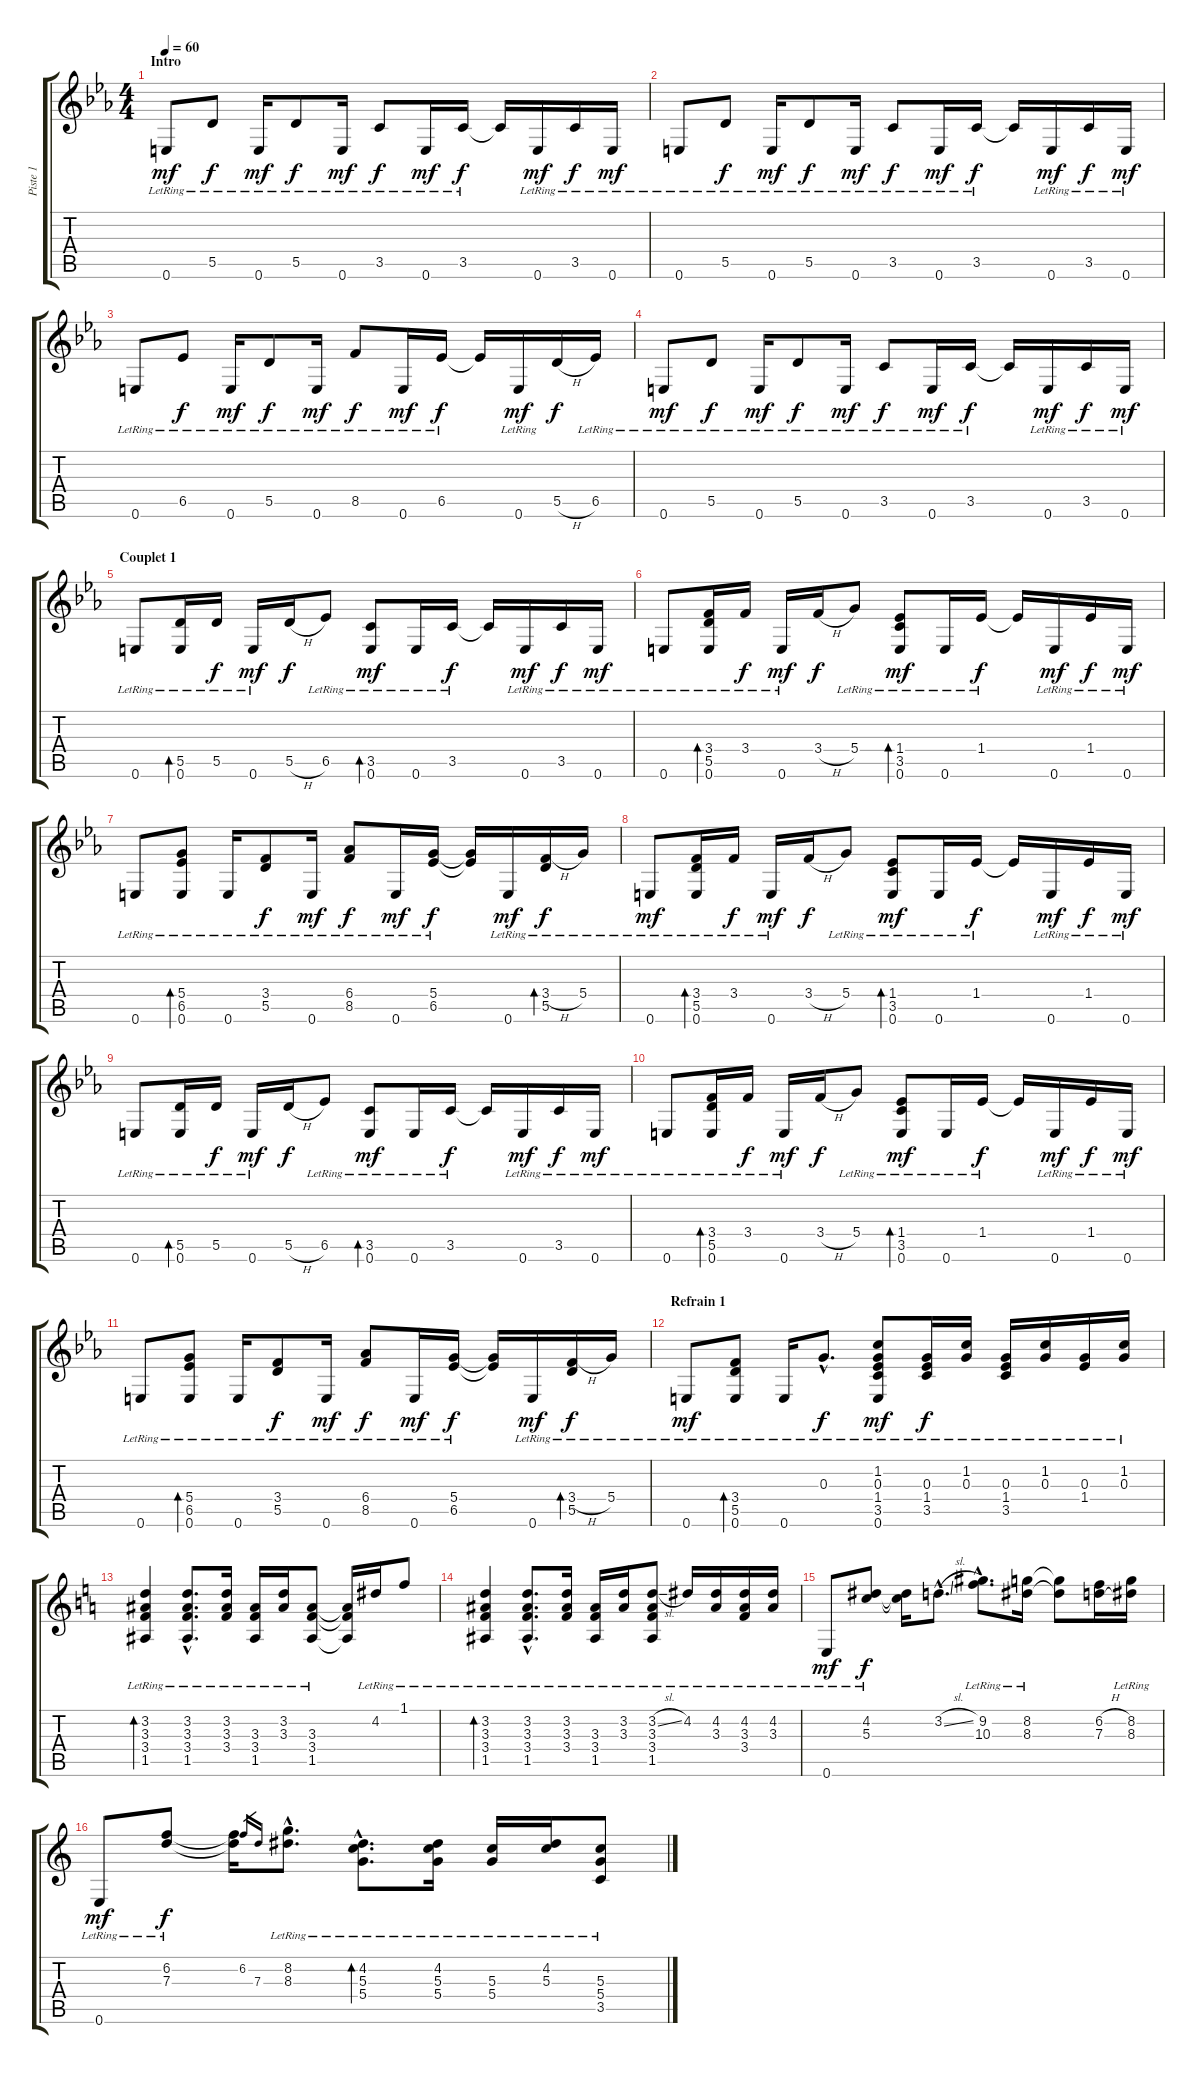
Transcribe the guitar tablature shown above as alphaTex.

\track ("Piste 1" "Piste 1") {instrument acousticguitarsteel}
\staff {score tabs}
\tuning (E4 B3 G3 D3 A2 E2) {hide}
\ts (4 4)
\section ("" "Intro")
\tempo 60
\clef g2
\ks eb
0.6{lr}.8{dy mf instrument acousticguitarsteel} 5.5{lr}.8{dy f} 0.6{lr}.16{dy mf} 5.5{lr}.8{dy f} 0.6{lr}.16{dy mf} 3.5{lr}.8{dy f} 0.6{lr}.16{dy mf} 3.5{lr}.16{dy f} 3.5{t}.16 0.6{lr}.16{dy mf} 3.5{lr}.16{dy f} 0.6{lr}.16{dy mf} |
0.6{lr}.8 5.5{lr}.8{dy f} 0.6{lr}.16{dy mf} 5.5{lr}.8{dy f} 0.6{lr}.16{dy mf} 3.5{lr}.8{dy f} 0.6{lr}.16{dy mf} 3.5{lr}.16{dy f} 3.5{t}.16 0.6{lr}.16{dy mf} 3.5{lr}.16{dy f} 0.6{lr}.16{dy mf} |
0.6{lr}.8 6.5{lr}.8{dy f} 0.6{lr}.16{dy mf} 5.5{lr}.8{dy f} 0.6{lr}.16{dy mf} 8.5{lr}.8{dy f} 0.6{lr}.16{dy mf} 6.5{lr}.16{dy f} 6.5{t}.16 0.6{lr}.16{dy mf} 5.5{h}.16{dy f} 6.5{lr}.16 |
0.6{lr}.8{dy mf} 5.5{lr}.8{dy f} 0.6{lr}.16{dy mf} 5.5{lr}.8{dy f} 0.6{lr}.16{dy mf} 3.5{lr}.8{dy f} 0.6{lr}.16{dy mf} 3.5{lr}.16{dy f} 3.5{t}.16 0.6{lr}.16{dy mf} 3.5{lr}.16{dy f} 0.6{lr}.16{dy mf} |
\section ("" "Couplet 1")
0.6{lr}.8 (5.5{lr} 0.6{lr}).16{bd 480} 5.5{lr}.16{dy f} 0.6{lr}.16{dy mf} 5.5{h}.16{dy f} 6.5{lr}.8 (3.5{lr} 0.6{lr}).8{bd 480 dy mf} 0.6{lr}.16 3.5{lr}.16{dy f} 3.5{t}.16 0.6{lr}.16{dy mf} 3.5{lr}.16{dy f} 0.6{lr}.16{dy mf} |
0.6{lr}.8 (3.4{lr} 5.5{lr} 0.6{lr}).16{bd 480} 3.4{lr}.16{dy f} 0.6{lr}.16{dy mf} 3.4{h}.16{dy f} 5.4{lr}.8 (1.4{lr} 3.5{lr} 0.6{lr}).8{bd 480 dy mf} 0.6{lr}.16 1.4{lr}.16{dy f} 1.4{t}.16 0.6{lr}.16{dy mf} 1.4{lr}.16{dy f} 0.6{lr}.16{dy mf} |
0.6{lr}.8 (5.4{lr} 6.5{lr} 0.6{lr}).8{bd 480} 0.6{lr}.16 (3.4{lr} 5.5{lr}).8{dy f} 0.6{lr}.16{dy mf} (6.4{lr} 8.5{lr}).8{dy f} 0.6{lr}.16{dy mf} (5.4{lr} 6.5{lr}).16{dy f} (5.4{t} 6.5{t}).16 0.6{lr}.16{dy mf} (3.4{h} 5.5{lr}).16{bd 480 dy f} 5.4{lr}.16 |
0.6{lr}.8{dy mf} (3.4{lr} 5.5{lr} 0.6{lr}).16{bd 480} 3.4{lr}.16{dy f} 0.6{lr}.16{dy mf} 3.4{h}.16{dy f} 5.4{lr}.8 (1.4{lr} 3.5{lr} 0.6{lr}).8{bd 480 dy mf} 0.6{lr}.16 1.4{lr}.16{dy f} 1.4{t}.16 0.6{lr}.16{dy mf} 1.4{lr}.16{dy f} 0.6{lr}.16{dy mf} |
0.6{lr}.8 (5.5{lr} 0.6{lr}).16{bd 480} 5.5{lr}.16{dy f} 0.6{lr}.16{dy mf} 5.5{h}.16{dy f} 6.5{lr}.8 (3.5{lr} 0.6{lr}).8{bd 480 dy mf} 0.6{lr}.16 3.5{lr}.16{dy f} 3.5{t}.16 0.6{lr}.16{dy mf} 3.5{lr}.16{dy f} 0.6{lr}.16{dy mf} |
0.6{lr}.8 (3.4{lr} 5.5{lr} 0.6{lr}).16{bd 480} 3.4{lr}.16{dy f} 0.6{lr}.16{dy mf} 3.4{h}.16{dy f} 5.4{lr}.8 (1.4{lr} 3.5{lr} 0.6{lr}).8{bd 480 dy mf} 0.6{lr}.16 1.4{lr}.16{dy f} 1.4{t}.16 0.6{lr}.16{dy mf} 1.4{lr}.16{dy f} 0.6{lr}.16{dy mf} |
0.6{lr}.8 (5.4{lr} 6.5{lr} 0.6{lr}).8{bd 480} 0.6{lr}.16 (3.4{lr} 5.5{lr}).8{dy f} 0.6{lr}.16{dy mf} (6.4{lr} 8.5{lr}).8{dy f} 0.6{lr}.16{dy mf} (5.4{lr} 6.5{lr}).16{dy f} (5.4{t} 6.5{t}).16 0.6{lr}.16{dy mf} (3.4{h} 5.5{lr}).16{bd 480 dy f} 5.4{lr}.16 |
\section ("" "Refrain 1")
0.6{lr}.8{dy mf} (3.4{lr} 5.5{lr} 0.6{lr}).8{bd 480} 0.6{lr}.16 0.3{hac lr}.8{d dy f} (1.2{lr} 0.3{lr} 1.4{lr} 3.5{lr} 0.6{lr}).8{dy mf} (0.3{lr} 1.4{lr} 3.5{lr}).16{dy f} (1.2{lr} 0.3{lr}).16 (0.3{lr} 1.4{lr} 3.5{lr}).16 (1.2{lr} 0.3{lr}).16 (0.3{lr} 1.4{lr}).16 (1.2{lr} 0.3{lr}).16 |
\ks c
(3.2{lr} 3.3{lr} 3.4{lr} 1.5{lr}).4{bd 120} (3.2{hac lr} 3.3{hac lr} 3.4{hac lr} 1.5{hac lr}).8{d} (3.2{lr} 3.3{lr} 3.4{lr}).16 (3.3{lr} 3.4{lr} 1.5{lr}).16 (3.2{lr} 3.3{lr}).16 (3.3{lr} 3.4{lr} 1.5{lr}).8 (3.3{t} 3.4{t} 1.5{t}).16 4.2{lr}.16 1.1{lr}.8 |
(3.2{lr} 3.3{lr} 3.4{lr} 1.5{lr}).4{bd 120} (3.2{hac lr} 3.3{hac lr} 3.4{hac lr} 1.5{hac lr}).8{d} (3.2{lr} 3.3{lr} 3.4{lr}).16 (3.3{lr} 3.4{lr} 1.5{lr}).16 (3.2{lr} 3.3{lr}).16 (3.2{sl} 3.3{lr} 3.4{lr} 1.5{lr}).8 4.2{lr}.16 (4.2{lr} 3.3{lr}).16 (4.2{lr} 3.3{lr} 3.4{lr}).16 (4.2{lr} 3.3{lr}).16 |
0.6{lr}.8{dy mf} (4.2{lr} 5.3{lr}).8{dy f} (4.2{t} 5.3{t}).16 3.2{sl hac}.8{d} (9.2{hac lr} 10.3{hac lr}).8{d} (8.2{lr} 8.3{lr}).16 (8.2{t} 8.3{t}).8 (6.2{h} 7.3{h}).16 (8.2{lr} 8.3{lr}).16 |
0.6{lr}.8{dy mf} (6.2{lr} 7.3{lr}).8{dy f} (6.2{t} 7.3{t}).16 6.2.16{gr} 7.3.16{gr} (8.2{hac lr} 8.3{hac lr}).8{d} (4.2{hac lr} 5.3{hac lr} 5.4{hac lr}).8{d bd 120} (4.2{lr} 5.3{lr} 5.4{lr}).16 (5.3{lr} 5.4{lr}).16 (4.2{lr} 5.3{lr}).16 (5.3{lr} 5.4{lr} 3.5{lr}).8
